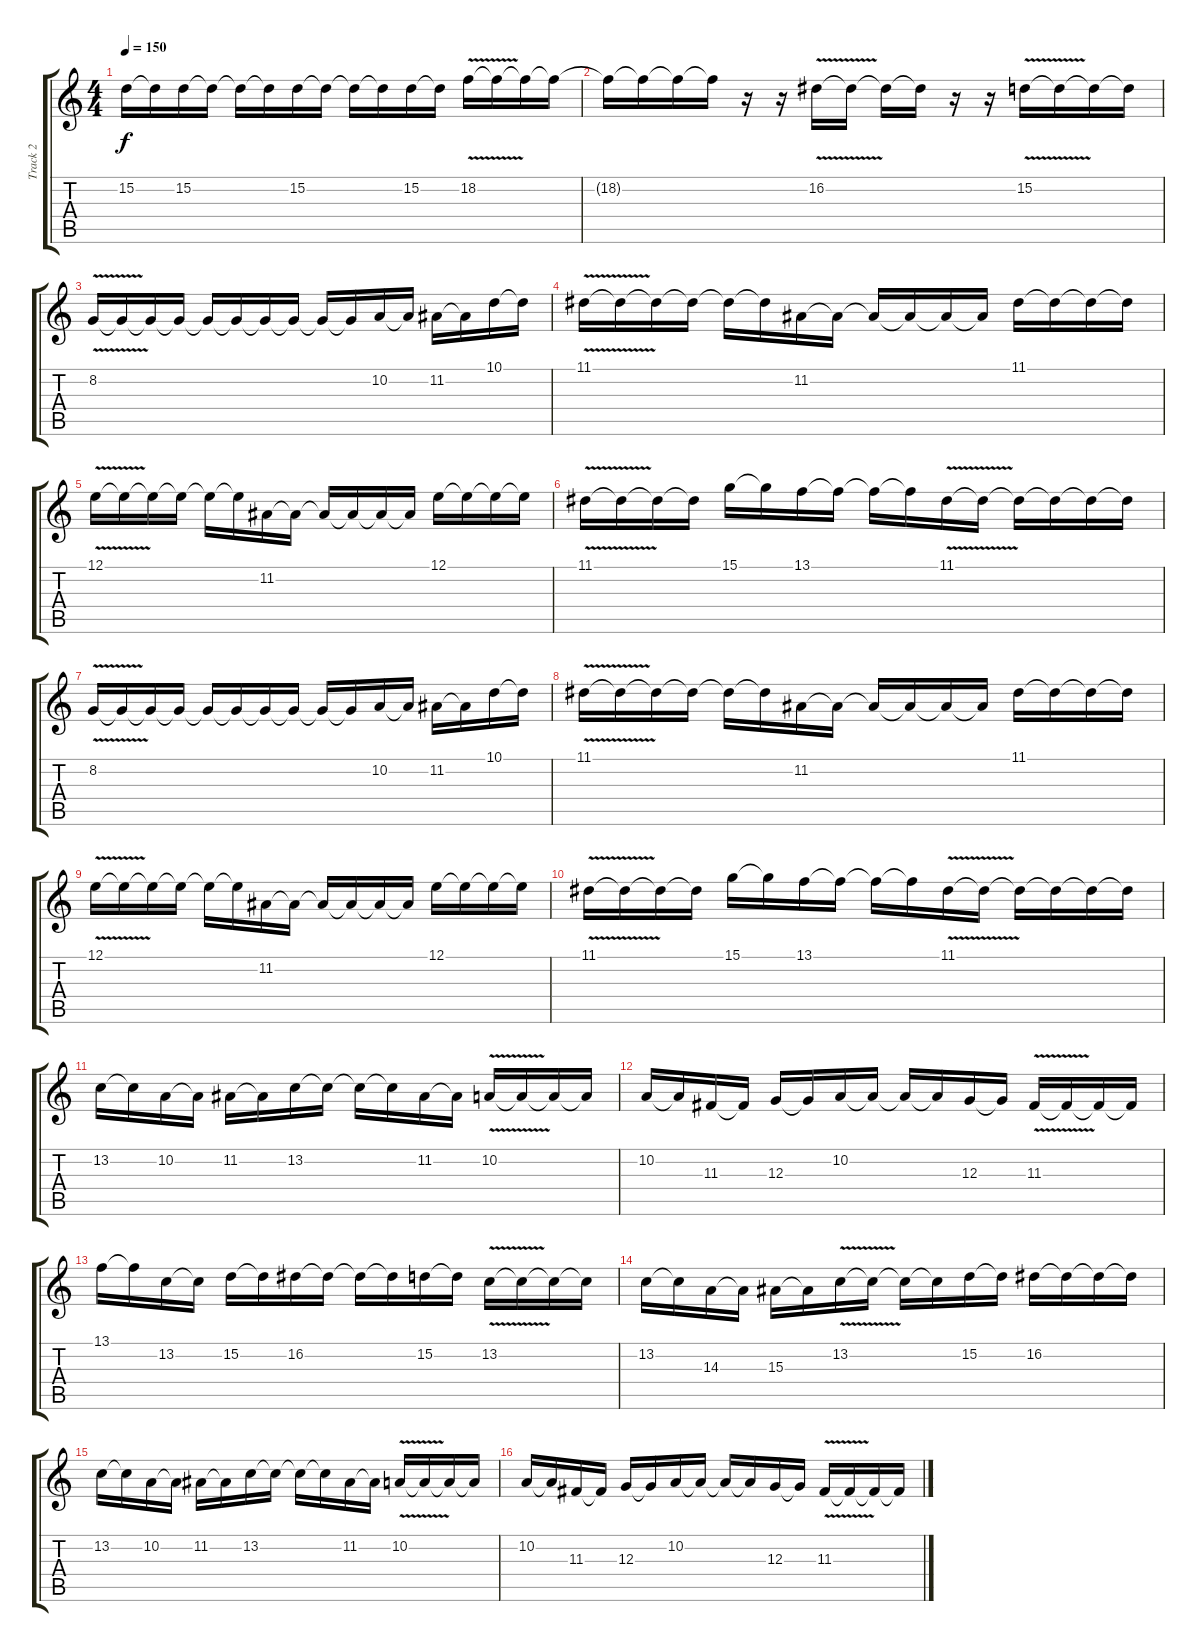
\track ("Track 2" "Track 2") {instrument lead5charang}
\staff {score tabs}
\tuning (E4 B3 G3 D3 A2 E2) {hide}
\ts (4 4)
\tempo 150
\clef g2
\ks c
15.2.16{dy f} 15.2{t}.16 15.2.16 15.2{t}.16 15.2{t}.16 15.2{t}.16 15.2.16 15.2{t}.16 15.2{t}.16 15.2{t}.16 15.2.16 15.2{t}.16 18.2{v}.16 18.2{t}.16 18.2{t}.16 18.2{t}.16 |
18.2{t}.16 18.2{t}.16 18.2{t}.16 18.2{t}.16 r.16 r.16 16.2{v}.16 16.2{t}.16 16.2{t}.16 16.2{t}.16 r.16 r.16 15.2{v}.16 15.2{t}.16 15.2{t}.16 15.2{t}.16 |
8.2{v}.16 8.2{t}.16 8.2{t}.16 8.2{t}.16 8.2{t}.16 8.2{t}.16 8.2{t}.16 8.2{t}.16 8.2{t}.16 8.2{t}.16 10.2.16 10.2{t}.16 11.2.16 11.2{t}.16 10.1.16 10.1{t}.16 |
11.1{v}.16 11.1{t}.16 11.1{t}.16 11.1{t}.16 11.1{t}.16 11.1{t}.16 11.2.16 11.2{t}.16 11.2{t}.16 11.2{t}.16 11.2{t}.16 11.2{t}.16 11.1.16 11.1{t}.16 11.1{t}.16 11.1{t}.16 |
12.1{v}.16 12.1{t}.16 12.1{t}.16 12.1{t}.16 12.1{t}.16 12.1{t}.16 11.2.16 11.2{t}.16 11.2{t}.16 11.2{t}.16 11.2{t}.16 11.2{t}.16 12.1.16 12.1{t}.16 12.1{t}.16 12.1{t}.16 |
11.1{v}.16 11.1{t}.16 11.1{t}.16 11.1{t}.16 15.1.16 15.1{t}.16 13.1.16 13.1{t}.16 13.1{t}.16 13.1{t}.16 11.1{v}.16 11.1{t}.16 11.1{t}.16 11.1{t}.16 11.1{t}.16 11.1{t}.16 |
8.2{v}.16 8.2{t}.16 8.2{t}.16 8.2{t}.16 8.2{t}.16 8.2{t}.16 8.2{t}.16 8.2{t}.16 8.2{t}.16 8.2{t}.16 10.2.16 10.2{t}.16 11.2.16 11.2{t}.16 10.1.16 10.1{t}.16 |
11.1{v}.16 11.1{t}.16 11.1{t}.16 11.1{t}.16 11.1{t}.16 11.1{t}.16 11.2.16 11.2{t}.16 11.2{t}.16 11.2{t}.16 11.2{t}.16 11.2{t}.16 11.1.16 11.1{t}.16 11.1{t}.16 11.1{t}.16 |
12.1{v}.16 12.1{t}.16 12.1{t}.16 12.1{t}.16 12.1{t}.16 12.1{t}.16 11.2.16 11.2{t}.16 11.2{t}.16 11.2{t}.16 11.2{t}.16 11.2{t}.16 12.1.16 12.1{t}.16 12.1{t}.16 12.1{t}.16 |
11.1{v}.16 11.1{t}.16 11.1{t}.16 11.1{t}.16 15.1.16 15.1{t}.16 13.1.16 13.1{t}.16 13.1{t}.16 13.1{t}.16 11.1{v}.16 11.1{t}.16 11.1{t}.16 11.1{t}.16 11.1{t}.16 11.1{t}.16 |
13.2.16 13.2{t}.16 10.2.16 10.2{t}.16 11.2.16 11.2{t}.16 13.2.16 13.2{t}.16 13.2{t}.16 13.2{t}.16 11.2.16 11.2{t}.16 10.2{v}.16 10.2{t}.16 10.2{t}.16 10.2{t}.16 |
10.2.16 10.2{t}.16 11.3.16 11.3{t}.16 12.3.16 12.3{t}.16 10.2.16 10.2{t}.16 10.2{t}.16 10.2{t}.16 12.3.16 12.3{t}.16 11.3{v}.16 11.3{t}.16 11.3{t}.16 11.3{t}.16 |
13.1.16 13.1{t}.16 13.2.16 13.2{t}.16 15.2.16 15.2{t}.16 16.2.16 16.2{t}.16 16.2{t}.16 16.2{t}.16 15.2.16 15.2{t}.16 13.2{v}.16 13.2{t}.16 13.2{t}.16 13.2{t}.16 |
13.2.16 13.2{t}.16 14.3.16 14.3{t}.16 15.3.16 15.3{t}.16 13.2{v}.16 13.2{t}.16 13.2{t}.16 13.2{t}.16 15.2.16 15.2{t}.16 16.2.16 16.2{t}.16 16.2{t}.16 16.2{t}.16 |
13.2.16 13.2{t}.16 10.2.16 10.2{t}.16 11.2.16 11.2{t}.16 13.2.16 13.2{t}.16 13.2{t}.16 13.2{t}.16 11.2.16 11.2{t}.16 10.2{v}.16 10.2{t}.16 10.2{t}.16 10.2{t}.16 |
10.2.16 10.2{t}.16 11.3.16 11.3{t}.16 12.3.16 12.3{t}.16 10.2.16 10.2{t}.16 10.2{t}.16 10.2{t}.16 12.3.16 12.3{t}.16 11.3{v}.16 11.3{t}.16 11.3{t}.16 11.3{t}.16
